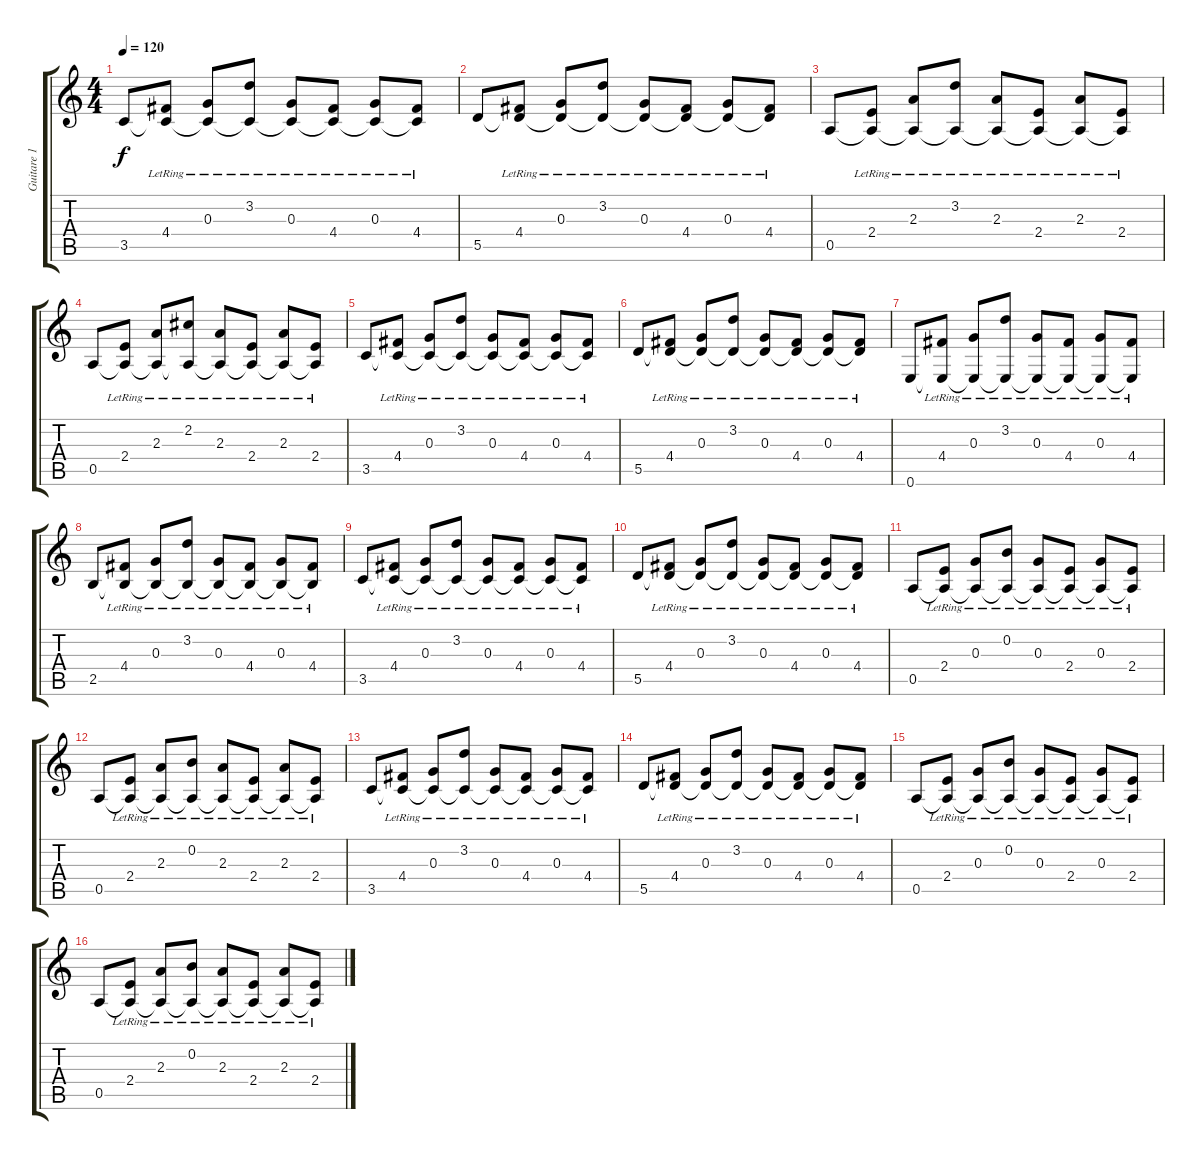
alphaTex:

\track ("Guitare 1 - Tom" "Guitare 1 ") {instrument acousticguitarsteel}
\staff {score tabs}
\tuning (E4 B3 G3 D3 A2 E2) {hide}
\ts (4 4)
\tempo 120
\clef g2
\ks c
3.5.8{dy f} (4.4{lr} 3.5{t}).8 (0.3{lr} 3.5{t}).8 (3.2{lr} 3.5{t}).8 (0.3{lr} 3.5{t}).8 (4.4{lr} 3.5{t}).8 (0.3{lr} 3.5{t}).8 (4.4{lr} 3.5{t}).8 |
5.5.8 (4.4{lr} 5.5{t}).8 (0.3{lr} 5.5{t}).8 (3.2{lr} 5.5{t}).8 (0.3{lr} 5.5{t}).8 (4.4{lr} 5.5{t}).8 (0.3{lr} 5.5{t}).8 (4.4{lr} 5.5{t}).8 |
0.5.8 (2.4{lr} 0.5{t}).8 (2.3{lr} 0.5{t}).8 (3.2{lr} 0.5{t}).8 (2.3{lr} 0.5{t}).8 (2.4{lr} 0.5{t}).8 (2.3{lr} 0.5{t}).8 (2.4{lr} 0.5{t}).8 |
0.5.8 (2.4{lr} 0.5{t}).8 (2.3{lr} 0.5{t}).8 (2.2{lr} 0.5{t}).8 (2.3{lr} 0.5{t}).8 (2.4{lr} 0.5{t}).8 (2.3{lr} 0.5{t}).8 (2.4{lr} 0.5{t}).8 |
3.5.8 (4.4{lr} 3.5{t}).8 (0.3{lr} 3.5{t}).8 (3.2{lr} 3.5{t}).8 (0.3{lr} 3.5{t}).8 (4.4{lr} 3.5{t}).8 (0.3{lr} 3.5{t}).8 (4.4{lr} 3.5{t}).8 |
5.5.8 (4.4{lr} 5.5{t}).8 (0.3{lr} 5.5{t}).8 (3.2{lr} 5.5{t}).8 (0.3{lr} 5.5{t}).8 (4.4{lr} 5.5{t}).8 (0.3{lr} 5.5{t}).8 (4.4{lr} 5.5{t}).8 |
0.6.8 (4.4{lr} 0.6{t}).8 (0.3{lr} 0.6{t}).8 (3.2{lr} 0.6{t}).8 (0.3{lr} 0.6{t}).8 (4.4{lr} 0.6{t}).8 (0.3{lr} 0.6{t}).8 (4.4{lr} 0.6{t}).8 |
2.5.8 (4.4{lr} 2.5{t}).8 (0.3{lr} 2.5{t}).8 (3.2{lr} 2.5{t}).8 (0.3{lr} 2.5{t}).8 (4.4{lr} 2.5{t}).8 (0.3{lr} 2.5{t}).8 (4.4{lr} 2.5{t}).8 |
3.5.8 (4.4{lr} 3.5{t}).8 (0.3{lr} 3.5{t}).8 (3.2{lr} 3.5{t}).8 (0.3{lr} 3.5{t}).8 (4.4{lr} 3.5{t}).8 (0.3{lr} 3.5{t}).8 (4.4{lr} 3.5{t}).8 |
5.5.8 (4.4{lr} 5.5{t}).8 (0.3{lr} 5.5{t}).8 (3.2{lr} 5.5{t}).8 (0.3{lr} 5.5{t}).8 (4.4{lr} 5.5{t}).8 (0.3{lr} 5.5{t}).8 (4.4{lr} 5.5{t}).8 |
0.5.8 (2.4{lr} 0.5{t}).8 (0.3{lr} 0.5{t}).8 (0.2{lr} 0.5{t}).8 (0.3{lr} 0.5{t}).8 (2.4{lr} 0.5{t}).8 (0.3{lr} 0.5{t}).8 (2.4{lr} 0.5{t}).8 |
0.5.8 (2.4{lr} 0.5{t}).8 (2.3{lr} 0.5{t}).8 (0.2{lr} 0.5{t}).8 (2.3{lr} 0.5{t}).8 (2.4{lr} 0.5{t}).8 (2.3{lr} 0.5{t}).8 (2.4{lr} 0.5{t}).8 |
3.5.8 (4.4{lr} 3.5{t}).8 (0.3{lr} 3.5{t}).8 (3.2{lr} 3.5{t}).8 (0.3{lr} 3.5{t}).8 (4.4{lr} 3.5{t}).8 (0.3{lr} 3.5{t}).8 (4.4{lr} 3.5{t}).8 |
5.5.8 (4.4{lr} 5.5{t}).8 (0.3{lr} 5.5{t}).8 (3.2{lr} 5.5{t}).8 (0.3{lr} 5.5{t}).8 (4.4{lr} 5.5{t}).8 (0.3{lr} 5.5{t}).8 (4.4{lr} 5.5{t}).8 |
0.5.8 (2.4{lr} 0.5{t}).8 (0.3{lr} 0.5{t}).8 (0.2{lr} 0.5{t}).8 (0.3{lr} 0.5{t}).8 (2.4{lr} 0.5{t}).8 (0.3{lr} 0.5{t}).8 (2.4{lr} 0.5{t}).8 |
0.5.8 (2.4{lr} 0.5{t}).8 (2.3{lr} 0.5{t}).8 (0.2{lr} 0.5{t}).8 (2.3{lr} 0.5{t}).8 (2.4{lr} 0.5{t}).8 (2.3{lr} 0.5{t}).8 (2.4{lr} 0.5{t}).8
